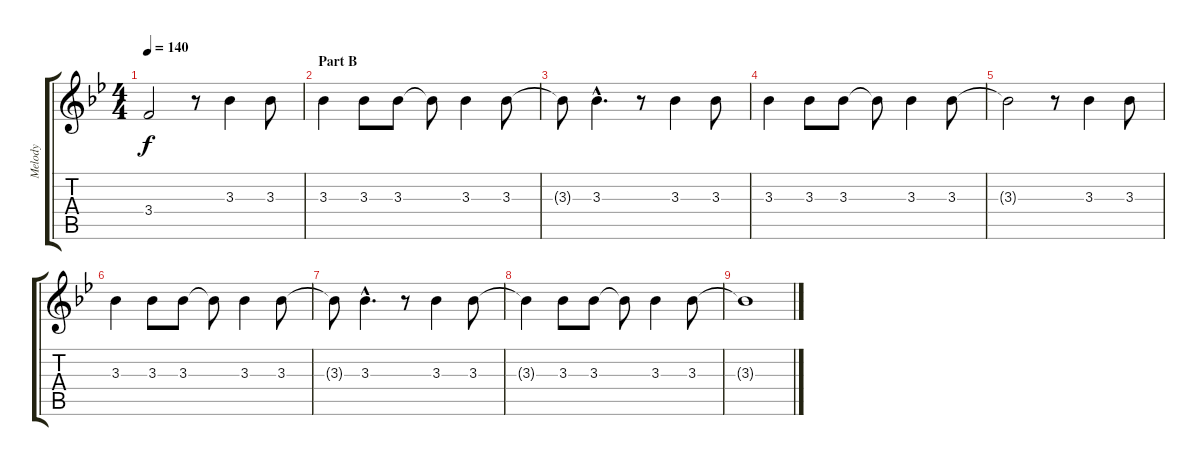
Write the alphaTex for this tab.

\track ("Melody" "Melody") {instrument acousticguitarnylon}
\staff {score tabs}
\tuning (E4 B3 G3 D3 A2 E2) {hide}
\ts (4 4)
\tempo 140
\clef g2
\ks bb
3.4{t}.2{dy f} r.8 3.3.4 3.3.8 |
\section ("" "Part B")
3.3.4 3.3.8 3.3.8 3.3{t}.8 3.3.4 3.3.8 |
3.3{t}.8 3.3{hac}.4{d} r.8 3.3.4 3.3.8 |
3.3.4 3.3.8 3.3.8 3.3{t}.8 3.3.4 3.3.8 |
3.3{t}.2 r.8 3.3.4 3.3.8 |
3.3.4 3.3.8 3.3.8 3.3{t}.8 3.3.4 3.3.8 |
3.3{t}.8 3.3{hac}.4{d} r.8 3.3.4 3.3.8 |
3.3{t}.4 3.3.8 3.3.8 3.3{t}.8 3.3.4 3.3.8 |
3.3{t}.1
